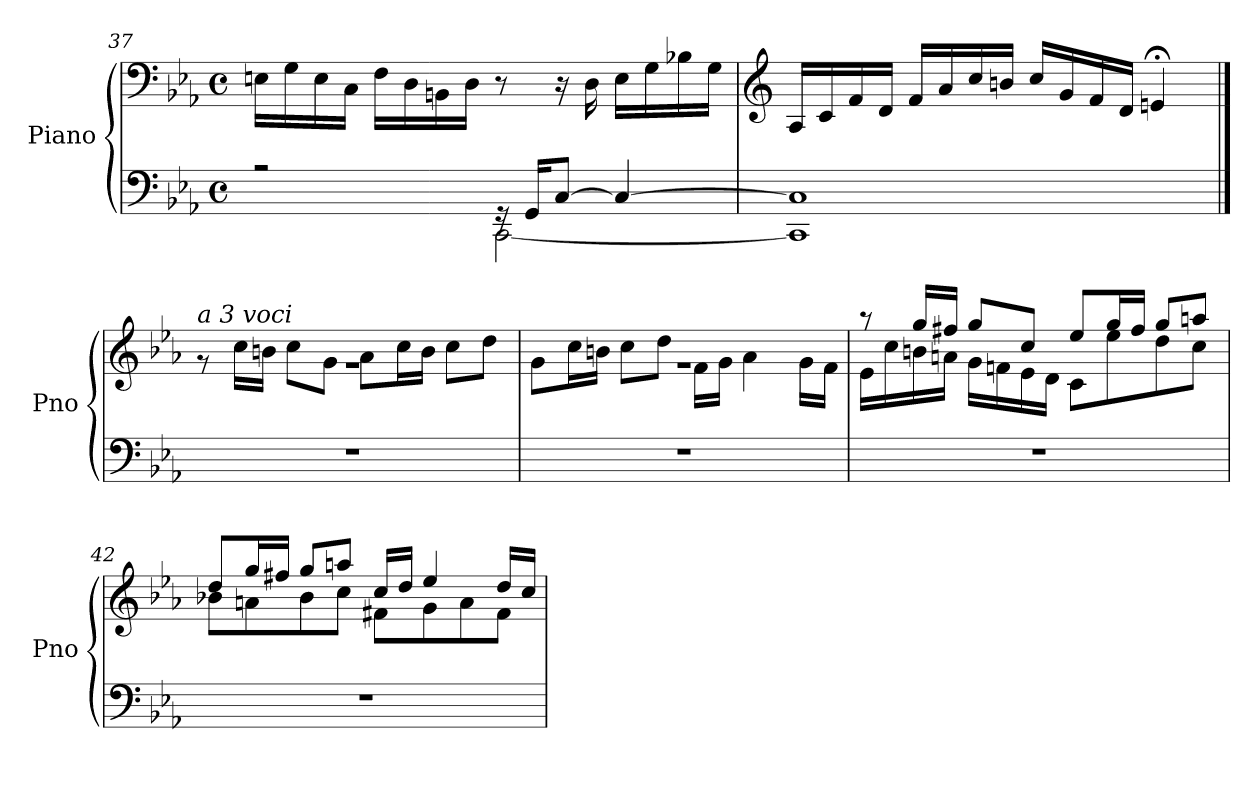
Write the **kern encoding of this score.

**kern	**kern
*part1	*part1
*staff2	*staff1
*I"Piano	*
*I'Pno	*
*clefF4	*clefF4
*k[b-e-a-]	*k[b-e-a-]
*M4/4	*M4/4
*met(c)	*met(c)
=37	=37
*^	*
2ryy	2rA	16En\LL
.	.	16G\
.	.	16E\
.	.	16C\JJ
.	.	16F\LL
.	.	16D\
.	.	16BBn\
.	.	16D\JJ
16rGG	[2CC\	8r
16GG/KL	.	.
[8C/J	.	16r
.	.	16D\
4C/_	.	16E\LL
.	.	16G\
.	.	16B-X\
.	.	16G\JJ
=38	=38	=38
*	*	*clefG2
1C]	1CC]	16A-/LL
.	.	16c/
.	.	16f/
.	.	16d/JJ
.	.	16f/LL
.	.	16a-/
.	.	16cc/
.	.	16bn/JJ
.	.	16cc/LL
.	.	16g/
.	.	16f/
.	.	16d/JJ
.	.	4en;</
*v	*v	*
!!LO:PB:g=z
==39	==39
*	*^
!	!LO:TX:a:i:t=a 3 voci	!
1r	1rg	8r
.	.	16cc\LL
.	.	16bn\JJ
.	.	8cc\L
.	.	8g\J
.	.	8a-\L
.	.	16cc\L
.	.	16b\JJ
.	.	8cc\L
.	.	8dd\J
=40	=40	=40
1r	1rg	8g\L
.	.	16cc\L
.	.	16bn\JJ
.	.	8cc\L
.	.	8dd\J
.	.	16f\LL
.	.	16g\JJ
.	.	4a-\
.	.	16g\LL
.	.	16f\JJ
=41	=41	=41
1r	8r	16e-\LL
.	.	16cc\
.	16gg/LL	16bn\
.	16ff#X/JJ	16an\JJ
.	8gg/L	16g\LL
.	.	16fn\
.	8cc/J	16e-\
.	.	16d\JJ
.	8ee-/L	8c\L
.	16gg/L	8ee-\
.	16ff#/JJ	.
.	8gg/L	8dd\
.	8aan/J	8cc\J
!!LO:LB:g=z	!!
=42	=42	=42
1r	8dd/L	8b-X\L
.	16gg/L	8an\
.	16ff#X/JJ	.
.	8gg/L	8b-\
.	8aan/J	8cc\J
.	16cc/LL	8f#X\L
.	16dd/JJ	.
.	4ee-/	8g\
.	.	8a\
.	16dd/LL	8f#\J
.	16cc/JJ	.
*	*v	*v
=	=
*-	*-
